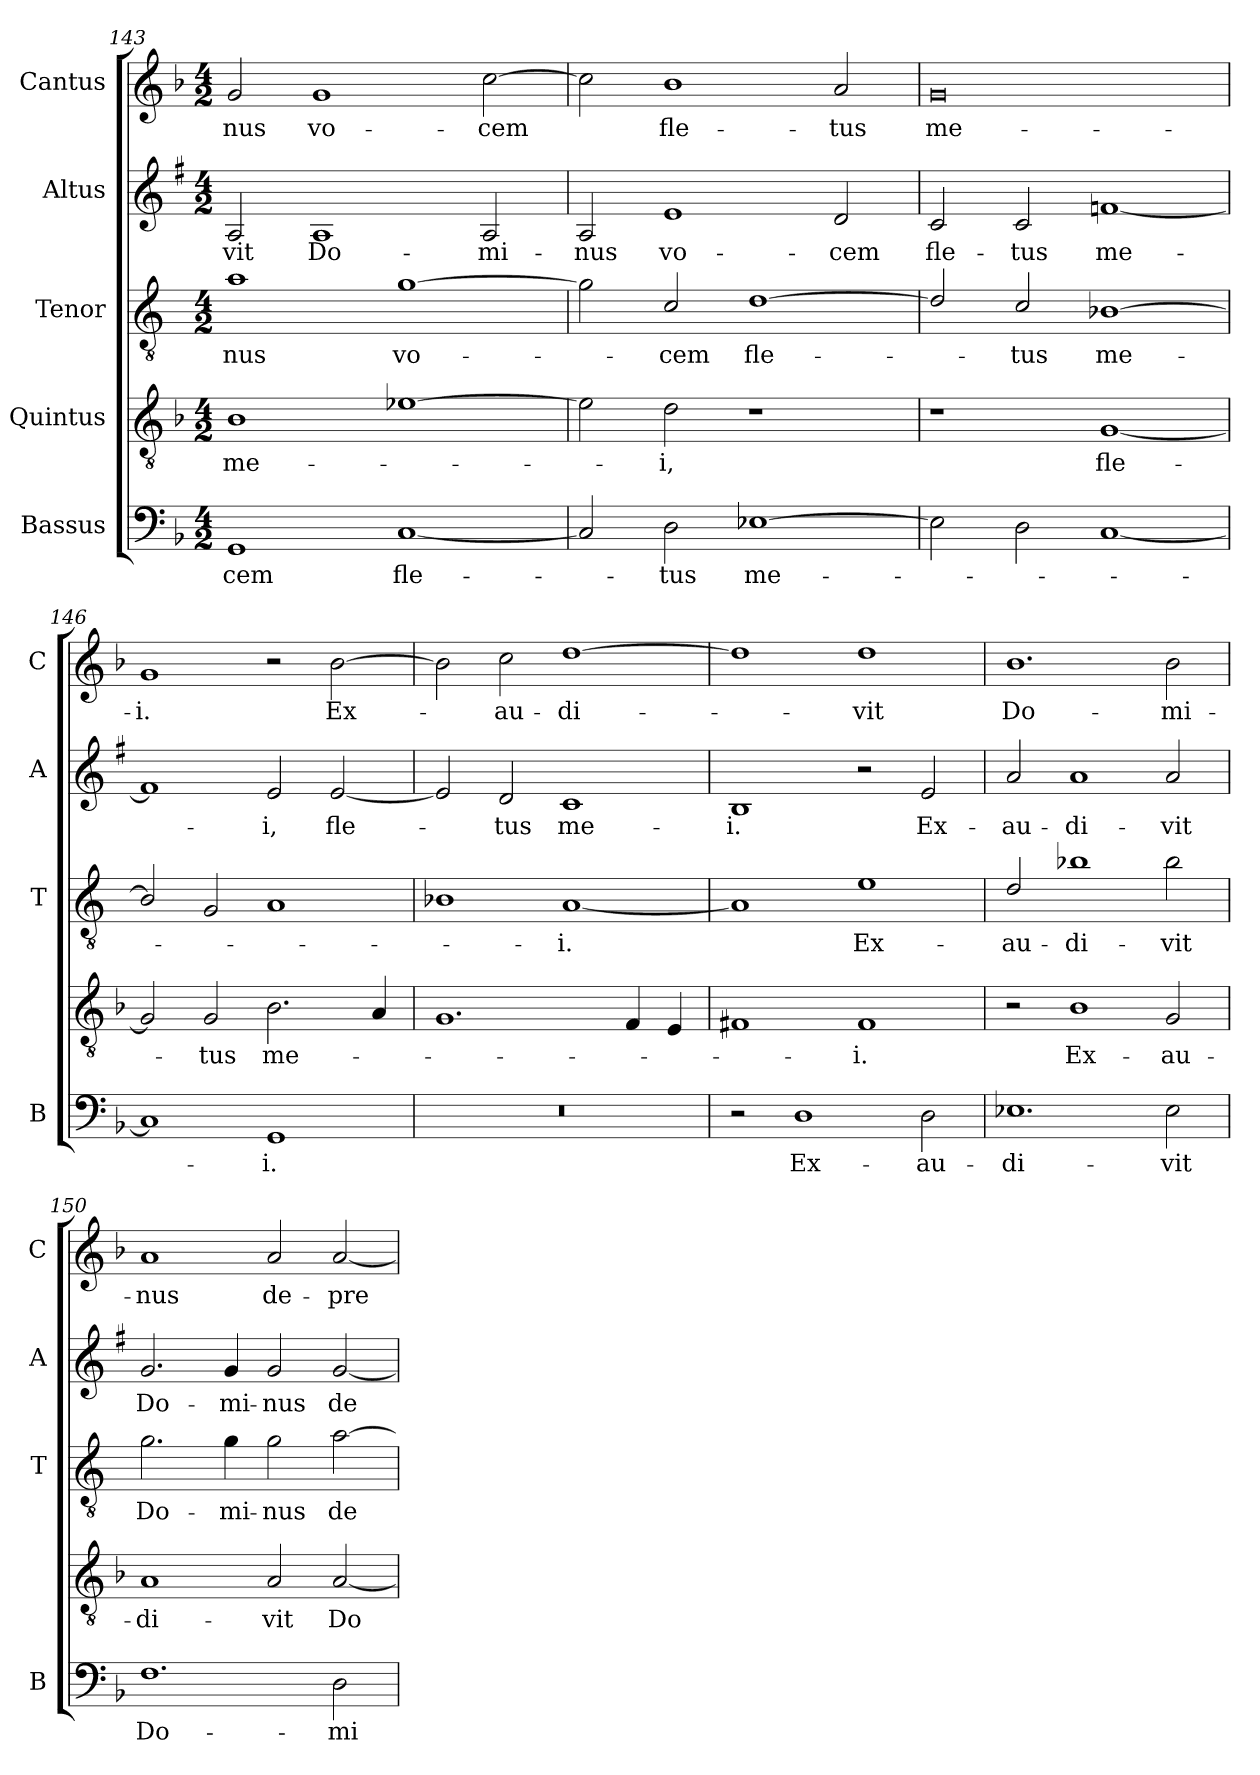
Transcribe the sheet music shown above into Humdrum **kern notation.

**kern	**text	**kern	**text	**kern	**text	**kern	**text	**kern	**text
*part5	*part5	*part4	*part4	*part3	*part3	*part2	*part2	*part1	*part1
*staff5	*staff5	*staff4	*staff4	*staff3	*staff3	*staff2	*staff2	*staff1	*staff1
*I"Bassus	*	*I"Quintus	*	*I"Tenor	*	*I"Altus	*	*I"Cantus	*
*I'B	*	*	*	*I'T	*	*I'A	*	*I'C	*
*clefF4	*	*clefGv2	*	*clefGv2	*	*clefG2	*	*clefG2	*
*	*	*	*	*ITrd4c7	*	*ITrd1c2	*	*	*
*k[b-]	*	*k[b-]	*	*k[b-]	*	*k[b-]	*	*k[b-]	*
*F:	*	*F:	*	*F:	*	*F:	*	*F:	*
*M4/2	*	*M4/2	*	*M4/2	*	*M4/2	*	*M4/2	*
=143	=143	=143	=143	=143	=143	=143	=143	=143	=143
!	!LO:LY:b	!	!LO:LY:b	!	!LO:LY:b	!	!LO:LY:b	!	!LO:LY:b
1GG	-cem	1B-	me-	1d	-nus	2G/	-vit	2g/	-nus
!	!	!	!	!	!	!	!LO:LY:b	!	!LO:LY:b
.	.	.	.	.	.	1G	Do-	1g	vo-
!	!LO:LY:b	!	!	!	!LO:LY:b	!	!	!	!
[1C	fle-	[1e-X	.	[1c	vo-	.	.	.	.
!	!	!	!	!	!	!	!LO:LY:b	!	!LO:LY:b
.	.	.	.	.	.	2G/	-mi-	[2cc\	-cem
!!LO:PB:g=z
=144	=144	=144	=144	=144	=144	=144	=144	=144	=144
!	!	!	!	!	!	!	!LO:LY:b	!	!
2C/]	.	2e-\]	.	2c\]	.	2G/	-nus	2cc\]	.
!	!LO:LY:b	!	!LO:LY:b	!	!LO:LY:b	!	!LO:LY:b	!	!LO:LY:b
2D\	-tus	2d\	-i,	2F/	-cem	1d	vo-	1b-	fle-
!	!LO:LY:b	!	!	!	!LO:LY:b	!	!	!	!
[1E-X	me-	1r	.	[1G	fle-	.	.	.	.
!	!	!	!	!	!	!	!LO:LY:b	!	!LO:LY:b
.	.	.	.	.	.	2c/	-cem	2a/	-tus
=145	=145	=145	=145	=145	=145	=145	=145	=145	=145
!	!	!	!	!	!	!	!LO:LY:b	!	!LO:LY:b
2E-\]	.	1r	.	2G/]	.	2B-/	fle-	0g	me-
!	!	!	!	!	!LO:LY:b	!	!LO:LY:b	!	!
2D\	.	.	.	2F/	-tus	2B-/	-tus	.	.
!	!	!	!LO:LY:b	!	!LO:LY:b	!	!LO:LY:b	!	!
[1C	.	[1G	fle-	[1E-X	me-	[1e-X	me-	.	.
=146	=146	=146	=146	=146	=146	=146	=146	=146	=146
!	!	!	!	!	!	!	!	!	!LO:LY:b
1C]	.	2G/]	.	2E-/]	.	1e-]	.	1g	-i.
!	!	!	!LO:LY:b	!	!	!	!	!	!
.	.	2G/	-tus	2C/	.	.	.	.	.
!	!LO:LY:b	!	!LO:LY:b	!	!	!	!LO:LY:b	!	!
1GG	-i.	2.B-\	me-	1D	.	2d/	-i,	2r	.
!	!	!	!	!	!	!	!LO:LY:b	!	!LO:LY:b
.	.	.	.	.	.	[2d/	fle-	[2b-\	Ex-
.	.	4A/	.	.	.	.	.	.	.
=147	=147	=147	=147	=147	=147	=147	=147	=147	=147
0r	.	1.G	.	1E-X	.	2d/]	.	2b-\]	.
!	!	!	!	!	!	!	!LO:LY:b	!	!LO:LY:b
.	.	.	.	.	.	2c/	-tus	2cc\	-au-
!	!	!	!	!	!LO:LY:b	!	!LO:LY:b	!	!LO:LY:b
.	.	.	.	[1D	-i.	1B-	me-	[1dd	-di-
.	.	4F/	.	.	.	.	.	.	.
.	.	4E/	.	.	.	.	.	.	.
=148	=148	=148	=148	=148	=148	=148	=148	=148	=148
!	!	!	!	!	!	!	!LO:LY:b	!	!
2r	.	1F#X	.	1D]	.	1A	-i.	1dd]	.
!	!LO:LY:b	!	!	!	!	!	!	!	!
1D	Ex-	.	.	.	.	.	.	.	.
!	!	!	!LO:LY:b	!	!LO:LY:b	!	!	!	!LO:LY:b
.	.	1F#	-i.	1A	Ex-	2r	.	1dd	-vit
!	!LO:LY:b	!	!	!	!	!	!LO:LY:b	!	!
2D\	-au-	.	.	.	.	2d/	Ex-	.	.
=149	=149	=149	=149	=149	=149	=149	=149	=149	=149
!	!LO:LY:b	!	!	!	!LO:LY:b	!	!LO:LY:b	!	!LO:LY:b
1.E-X	-di-	2r	.	2G/	-au-	2g/	-au-	1.b-	Do-
!	!	!	!LO:LY:b	!	!LO:LY:b	!	!LO:LY:b	!	!
.	.	1B-	Ex-	1e-X	-di-	1g	-di-	.	.
!	!LO:LY:b	!	!LO:LY:b	!	!LO:LY:b	!	!LO:LY:b	!	!LO:LY:b
2E-\	-vit	2G/	-au-	2e-\	-vit	2g/	-vit	2b-\	-mi-
!!LO:LB:g=z
=150	=150	=150	=150	=150	=150	=150	=150	=150	=150
!	!LO:LY:b	!	!LO:LY:b	!	!LO:LY:b	!	!LO:LY:b	!	!LO:LY:b
1.F	Do-	1A	-di-	2.c\	Do-	2.f/	Do-	1a	-nus
!	!	!	!	!	!LO:LY:b	!	!LO:LY:b	!	!
.	.	.	.	4c\	-mi-	4f/	-mi-	.	.
!	!	!	!LO:LY:b	!	!LO:LY:b	!	!LO:LY:b	!	!LO:LY:b
.	.	2A/	-vit	2c\	-nus	2f/	-nus	2a/	de-
!	!LO:LY:b	!	!LO:LY:b	!	!LO:LY:b	!	!LO:LY:b	!	!LO:LY:b
2D\	-mi-	[2A/	Do-	[2d\	de-	[2f/	de-	[2a/	-pre-
=	=	=	=	=	=	=	=	=	=
*-	*-	*-	*-	*-	*-	*-	*-	*-	*-
